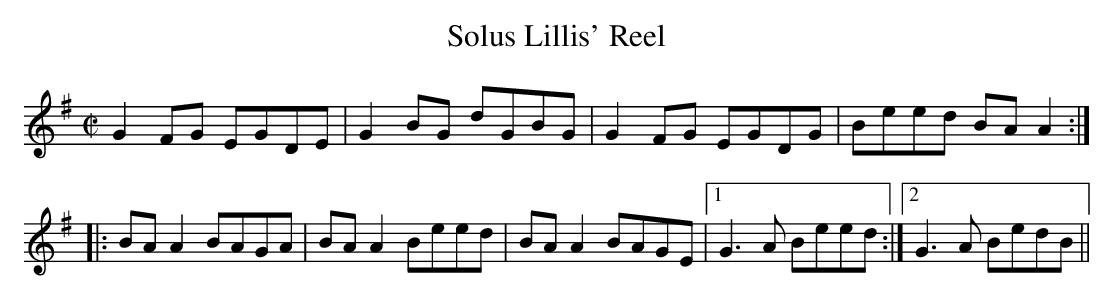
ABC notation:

X:1
T:Solus Lillis' Reel
M:C|
K:G
G2FG EGDE|G2BG dGBG|G2FG EGDG|Beed BAA2:|
|:BAA2 BAGA|BAA2 Beed|BAA2 BAGE|1 G3A Beed:|2 G3A BedB||
